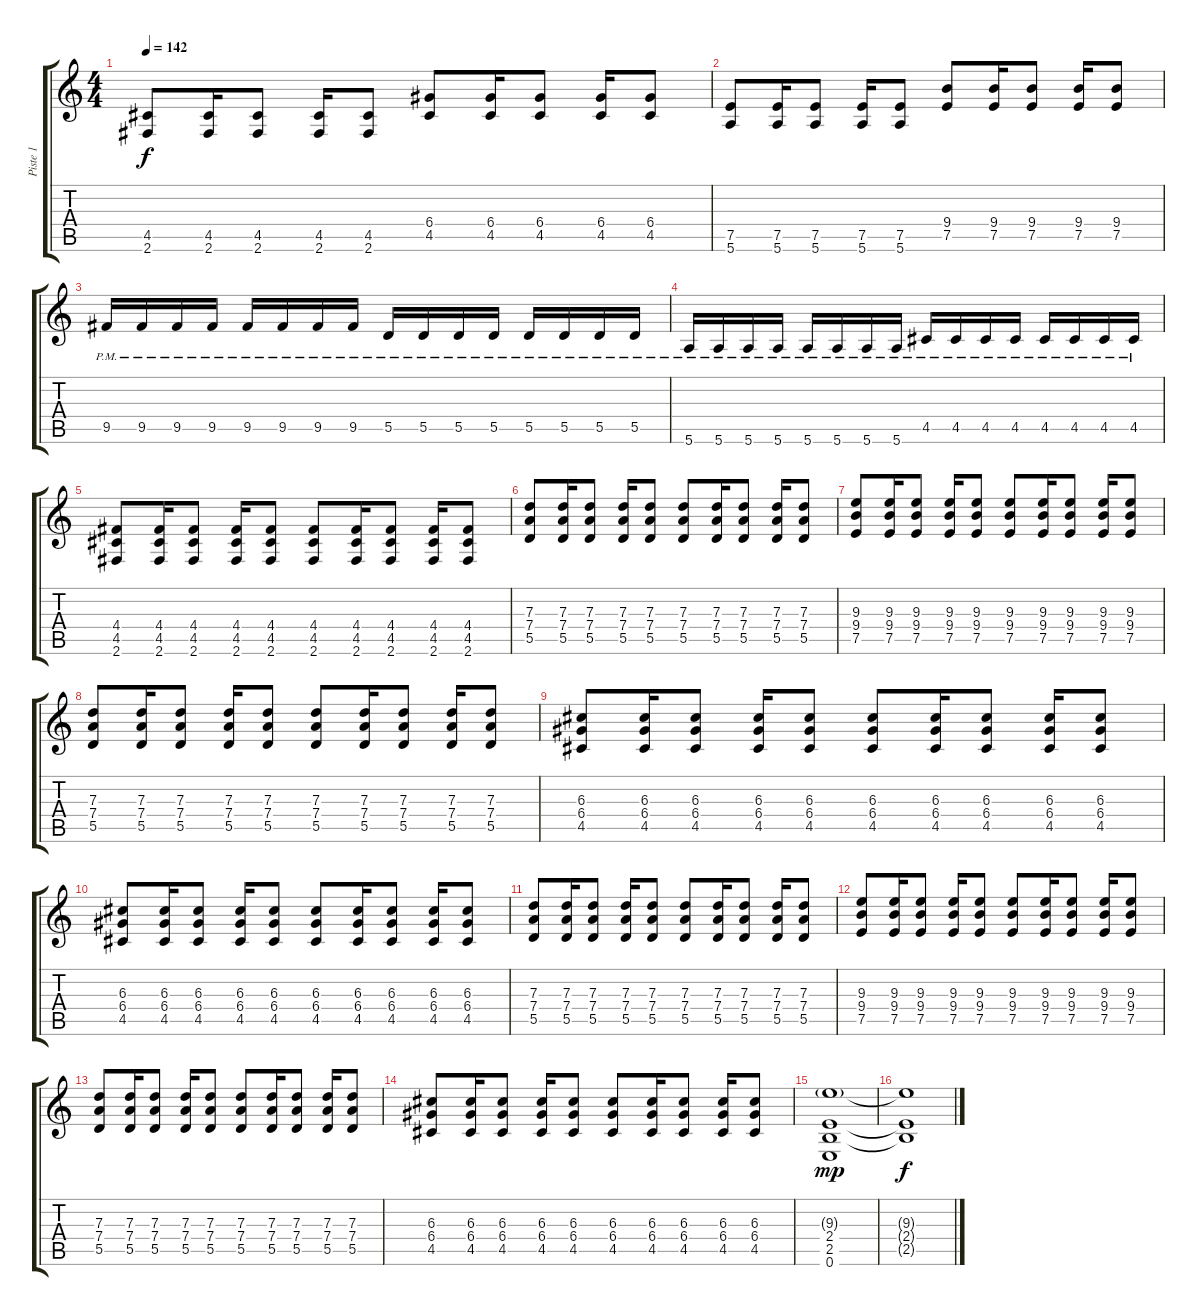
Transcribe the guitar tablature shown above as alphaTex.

\track ("Piste 1" "Piste 1") {instrument distortionguitar}
\staff {score tabs}
\tuning (E4 B3 G3 D3 A2 E2) {hide}
\ts (4 4)
\tempo 142
\clef g2
\ks c
(4.5 2.6).8{dy f} (4.5 2.6).16 (4.5 2.6).8 (4.5 2.6).16 (4.5 2.6).8 (6.4 4.5).8 (6.4 4.5).16 (6.4 4.5).8 (6.4 4.5).16 (6.4 4.5).8 |
(7.5 5.6).8 (7.5 5.6).16 (7.5 5.6).8 (7.5 5.6).16 (7.5 5.6).8 (9.4 7.5).8 (9.4 7.5).16 (9.4 7.5).8 (9.4 7.5).16 (9.4 7.5).8 |
9.5{pm}.16 9.5{pm}.16 9.5{pm}.16 9.5{pm}.16 9.5{pm}.16 9.5{pm}.16 9.5{pm}.16 9.5{pm}.16 5.5{pm}.16 5.5{pm}.16 5.5{pm}.16 5.5{pm}.16 5.5{pm}.16 5.5{pm}.16 5.5{pm}.16 5.5{pm}.16 |
5.6{pm}.16 5.6{pm}.16 5.6{pm}.16 5.6{pm}.16 5.6{pm}.16 5.6{pm}.16 5.6{pm}.16 5.6{pm}.16 4.5{pm}.16 4.5{pm}.16 4.5{pm}.16 4.5{pm}.16 4.5{pm}.16 4.5{pm}.16 4.5{pm}.16 4.5{pm}.16 |
(4.4 4.5 2.6).8 (4.4 4.5 2.6).16 (4.4 4.5 2.6).8 (4.4 4.5 2.6).16 (4.4 4.5 2.6).8 (4.4 4.5 2.6).8 (4.4 4.5 2.6).16 (4.4 4.5 2.6).8 (4.4 4.5 2.6).16 (4.4 4.5 2.6).8 |
(7.3 7.4 5.5).8 (7.3 7.4 5.5).16 (7.3 7.4 5.5).8 (7.3 7.4 5.5).16 (7.3 7.4 5.5).8 (7.3 7.4 5.5).8 (7.3 7.4 5.5).16 (7.3 7.4 5.5).8 (7.3 7.4 5.5).16 (7.3 7.4 5.5).8 |
(9.3 9.4 7.5).8 (9.3 9.4 7.5).16 (9.3 9.4 7.5).8 (9.3 9.4 7.5).16 (9.3 9.4 7.5).8 (9.3 9.4 7.5).8 (9.3 9.4 7.5).16 (9.3 9.4 7.5).8 (9.3 9.4 7.5).16 (9.3 9.4 7.5).8 |
(7.3 7.4 5.5).8 (7.3 7.4 5.5).16 (7.3 7.4 5.5).8 (7.3 7.4 5.5).16 (7.3 7.4 5.5).8 (7.3 7.4 5.5).8 (7.3 7.4 5.5).16 (7.3 7.4 5.5).8 (7.3 7.4 5.5).16 (7.3 7.4 5.5).8 |
(6.3 6.4 4.5).8 (6.3 6.4 4.5).16 (6.3 6.4 4.5).8 (6.3 6.4 4.5).16 (6.3 6.4 4.5).8 (6.3 6.4 4.5).8 (6.3 6.4 4.5).16 (6.3 6.4 4.5).8 (6.3 6.4 4.5).16 (6.3 6.4 4.5).8 |
(6.3 6.4 4.5).8 (6.3 6.4 4.5).16 (6.3 6.4 4.5).8 (6.3 6.4 4.5).16 (6.3 6.4 4.5).8 (6.3 6.4 4.5).8 (6.3 6.4 4.5).16 (6.3 6.4 4.5).8 (6.3 6.4 4.5).16 (6.3 6.4 4.5).8 |
(7.3 7.4 5.5).8 (7.3 7.4 5.5).16 (7.3 7.4 5.5).8 (7.3 7.4 5.5).16 (7.3 7.4 5.5).8 (7.3 7.4 5.5).8 (7.3 7.4 5.5).16 (7.3 7.4 5.5).8 (7.3 7.4 5.5).16 (7.3 7.4 5.5).8 |
(9.3 9.4 7.5).8 (9.3 9.4 7.5).16 (9.3 9.4 7.5).8 (9.3 9.4 7.5).16 (9.3 9.4 7.5).8 (9.3 9.4 7.5).8 (9.3 9.4 7.5).16 (9.3 9.4 7.5).8 (9.3 9.4 7.5).16 (9.3 9.4 7.5).8 |
(7.3 7.4 5.5).8 (7.3 7.4 5.5).16 (7.3 7.4 5.5).8 (7.3 7.4 5.5).16 (7.3 7.4 5.5).8 (7.3 7.4 5.5).8 (7.3 7.4 5.5).16 (7.3 7.4 5.5).8 (7.3 7.4 5.5).16 (7.3 7.4 5.5).8 |
(6.3 6.4 4.5).8 (6.3 6.4 4.5).16 (6.3 6.4 4.5).8 (6.3 6.4 4.5).16 (6.3 6.4 4.5).8 (6.3 6.4 4.5).8 (6.3 6.4 4.5).16 (6.3 6.4 4.5).8 (6.3 6.4 4.5).16 (6.3 6.4 4.5).8 |
(9.3{g} 2.4 2.5 0.6).1{dy mp} |
(9.3{t} 2.4{t} 2.5{t}).1{dy f}
